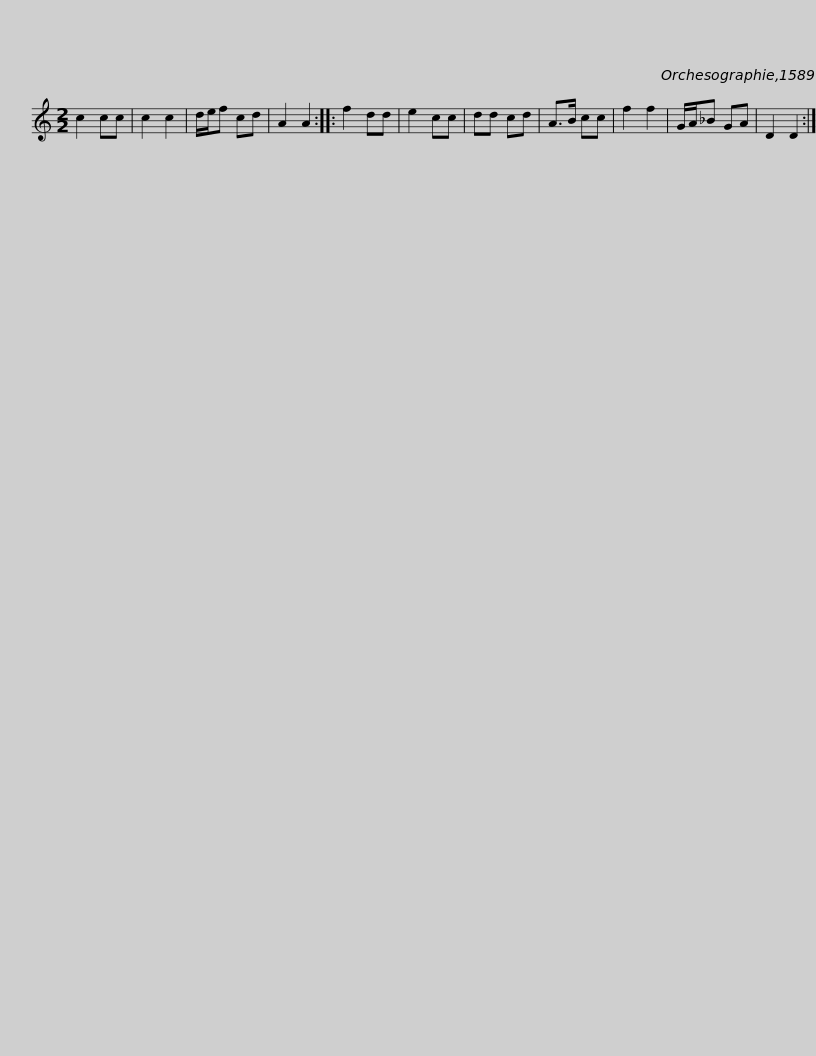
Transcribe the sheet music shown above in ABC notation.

X:1
L:1/8
M:2/2
I:linebreak $
K:C
V:1 treble
V:1
 c2 cc | c2 c2 | d/e/f cd | A2 A2 :: f2 dd | %5
 e2 cc | dd cd | A>B cc | f2 f2 | G/A/_B GA | %10
 D2 D2 :| %11
